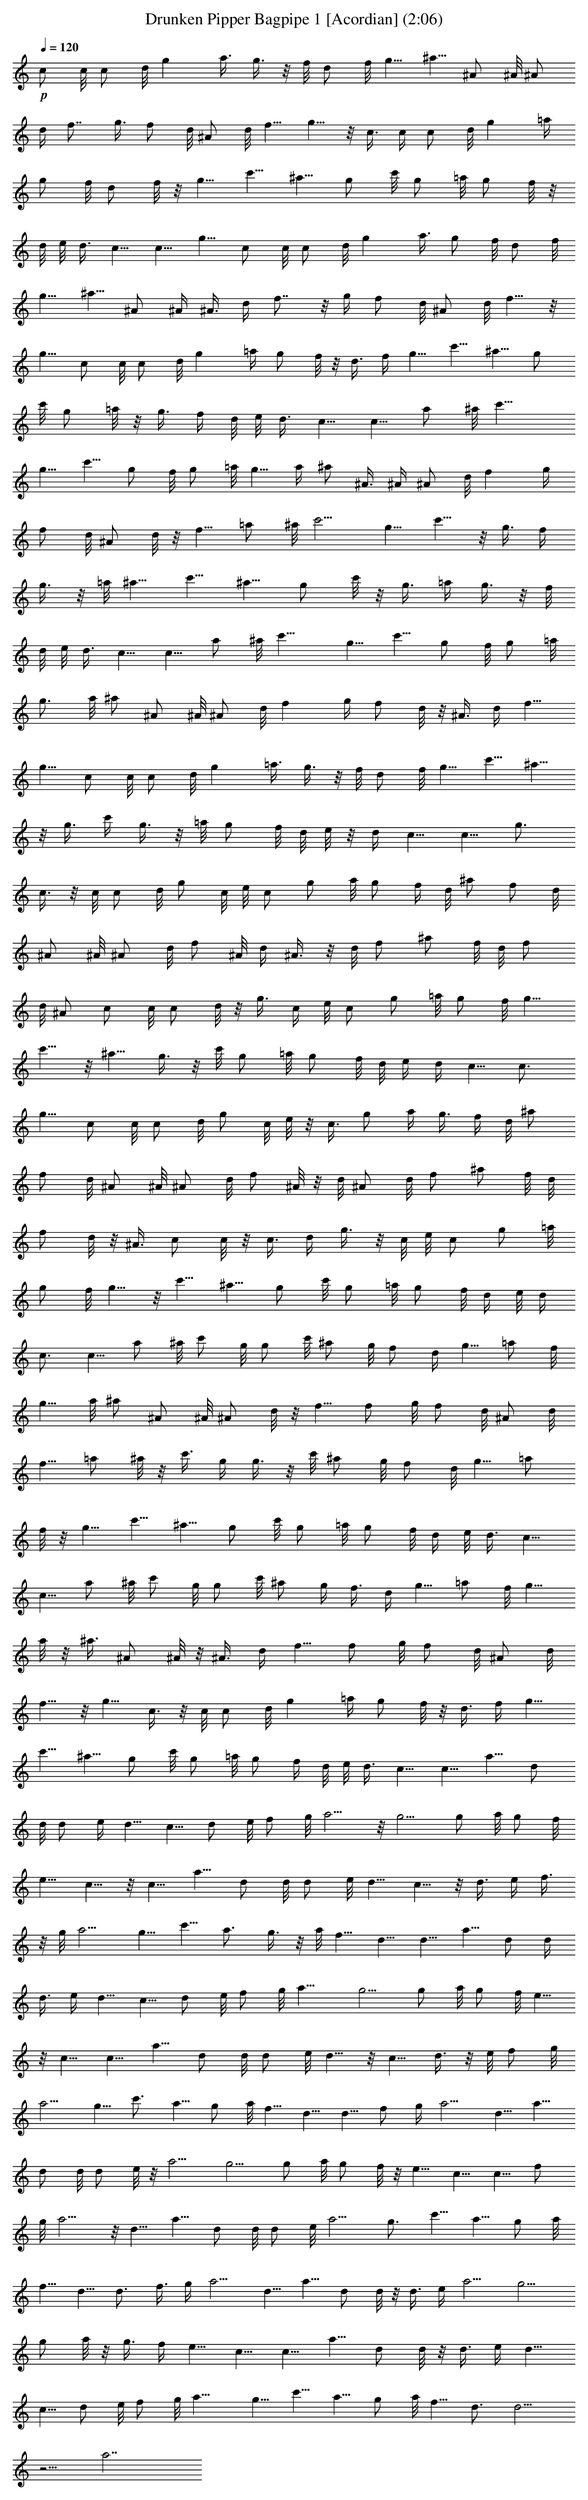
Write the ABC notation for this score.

X:1
T: Drunken Pipper Bagpipe 1 [Acordian] (2:06)
L: 1/4
Q: 120
K: C
+p+ c/2 c/8 c/2 d/8 g a3/8 g3/8 z/8 f/8 d/2 f/8 g5/8 ^a5/8 ^A/2 ^A/8 ^A/2
d/4 f7/8 g3/8 f/2 d/8 ^A/2 d/8 f5/8 g5/8 z/8 c3/8 c/4 c/2 d/8 g =a/4
g/2 f/8 d/2 f/8 z/8 g5/8 c'5/8 ^a5/8 g/2 c'/8 g/2 =a/8 g/2 f/8 z/8
d/8 e/8 d3/8 c5/8 c5/8 g5/8 c/2 c/8 c/2 d/8 g a3/8 g/2 f/8 d/2 f/8
g5/8 ^a5/8 ^A/2 ^A/4 ^A3/8 d/4 f7/8 z/8 g/4 f/2 d/8 ^A/2 d/8 f5/8 z/8
g5/8 c/2 c/8 c/2 d/8 g =a/4 g/2 f/8 z/8 d3/8 f/4 g5/8 c'5/8 ^a5/8 g/2
c'/8 g/2 =a/8 z/8 g3/8 f/4 d/8 e/8 d3/8 c5/8 c5/8 a/2 ^a/8 c'11/8
g5/8 c'5/8 g/2 f/8 g/2 =a/8 g5/8 a/4 ^a/2 ^A3/8 ^A/4 ^A/2 d/8 f g/4
f/2 d/8 ^A/2 d/8 z/8 f5/8 =a/2 ^a/8 c'5/4 g5/8 c'5/8 z/8 g3/8 f/4
g3/8 z/8 =a/8 ^a5/8 c'5/8 ^a5/8 g/2 c'/8 z/8 g3/8 =a/4 g3/8 z/8 f/8
d/8 e/8 d3/8 c5/8 c5/8 a/2 ^a/8 c'11/8 g5/8 c'5/8 g/2 f/8 g/2 =a/8
g3/4 a/8 ^a/2 ^A/2 ^A/8 ^A/2 d/8 f g/4 f/2 d/8 z/8 ^A3/8 d/4 f5/8
g5/8 c/2 c/8 c/2 d/8 g =a3/8 g3/8 z/8 f/8 d/2 f/8 g5/8 c'5/8 ^a5/8
z/8 g3/8 c'/4 g3/8 z/8 =a/8 g/2 f/8 d/8 e/8 z/8 d/4 c5/8 c5/8 g3/4
c3/8 z/8 c/8 c/2 d/8 g/2 c/8 e/8 c/2 g/2 a/8 g/2 f/4 d/8 ^a/2 f/2 d/8
^A/2 ^A/8 ^A/2 d/8 f/2 ^A/8 d/4 ^A3/8 z/8 d/8 f/2 ^a/2 f/8 d/8 f/2
d/8 ^A/2 c/2 c/8 c/2 d/8 z/8 g3/8 c/4 e/8 c/2 g/2 =a/8 g/2 f/8 g5/8
c'5/8 z/8 ^a5/8 g3/8 z/8 c'/8 g/2 =a/8 g/2 f/8 d/8 e/4 d/4 c5/8 c3/4
g5/8 c/2 c/8 c/2 d/8 g/2 c/8 e/8 z/8 c3/8 g/2 a/4 g3/8 f/4 d/8 ^a/2
f/2 d/8 ^A/2 ^A/8 ^A/2 d/8 f/2 ^A/8 z/8 d/8 ^A/2 d/8 f/2 ^a/2 f/8 d/8
f/2 d/8 z/8 ^A3/8 c/2 c/8 z/8 c3/8 d/4 g3/8 z/8 c/8 e/8 c/2 g/2 =a/8
g/2 f/8 g5/8 z/8 c'5/8 ^a5/8 g/2 c'/8 g/2 =a/8 g/2 f/8 d/4 e/8 d/4
c3/4 c5/8 a/2 ^a/8 c'/2 g/8 g/2 c'/8 ^a/2 g/8 f/2 d/4 g5/8 =a/2 f/8
g5/8 a/8 ^a/2 ^A/2 ^A/8 ^A/2 d/8 z/8 f5/8 f/2 g/8 f/2 d/8 ^A/2 d/8
f5/8 =a/2 ^a/8 z/8 c'3/8 g/4 g3/8 z/8 c'/8 ^a/2 g/8 f/2 d/8 g5/8 =a/2
f/8 z/8 g5/8 c'5/8 ^a5/8 g/2 c'/8 g/2 =a/8 g/2 f/8 d/4 e/8 d3/8 c5/8
c5/8 a/2 ^a/8 c'/2 g/8 g/2 c'/8 ^a/2 g/4 f3/8 d/4 g5/8 =a/2 f/8 g5/8
a/8 z/8 ^a3/8 ^A/2 ^A/8 z/8 ^A3/8 d/4 f5/8 f/2 g/8 f/2 d/8 ^A/2 d/8
f5/8 z/8 g5/8 c3/8 z/8 c/8 c/2 d/8 g =a/4 g/2 f/8 z/8 d3/8 f/4 g5/8
c'5/8 ^a5/8 g/2 c'/8 g/2 =a/8 g/2 f/4 d/8 e/8 d3/8 c5/8 c5/8 a5/8 d/2
d/8 d/2 e/4 d5/8 c5/8 d/2 e/8 f/2 g/8 a5/4 z/8 g5/4 g/2 a/8 g/2 f/8
e5/8 c5/8 z/8 c5/8 a5/8 d/2 d/8 d/2 e/8 d5/8 c5/8 z/8 d3/8 e/4 f3/8
z/8 g/8 a5/4 g5/8 c'5/8 a3/4 g3/8 z/8 a/8 f5/8 d5/8 d5/8 a5/8 d/2 d/4
d3/8 e/4 d5/8 c5/8 d/2 e/8 f/2 g/8 a11/8 g5/4 g/2 a/8 g/2 f/8 e5/8
z/8 c5/8 c5/8 a5/8 d/2 d/8 d/2 e/8 d5/8 z/8 c5/8 d3/8 z/8 e/8 f/2 g/8
a5/4 g5/8 c'3/4 a5/8 g/2 a/8 f5/8 d5/8 d5/8 f/2 g/4 a5/4 d5/8 a5/8
d/2 d/8 d/2 e/8 z/8 a5/4 g5/4 g/2 a/8 g/2 f/8 z/8 e5/8 c5/8 c5/8 f/2
g/8 a5/4 z/8 d5/8 a5/8 d/2 d/8 d/2 e/8 a5/4 g3/4 c'5/8 a5/8 g/2 a/8
f5/8 d5/8 d3/4 f3/8 g/4 a5/4 d5/8 a5/8 d/2 d/8 z/8 d3/8 e/4 a5/4 g5/4
g/2 a/8 z/8 g3/8 f/4 e5/8 c5/8 c5/8 a5/8 d/2 d/8 z/8 d3/8 e/4 d5/8
c5/8 d/2 e/8 f/2 g/8 a11/8 g5/8 c'5/8 a5/8 g/2 a/8 f5/8 d3/4 d5/4
z5/4 a7/2
